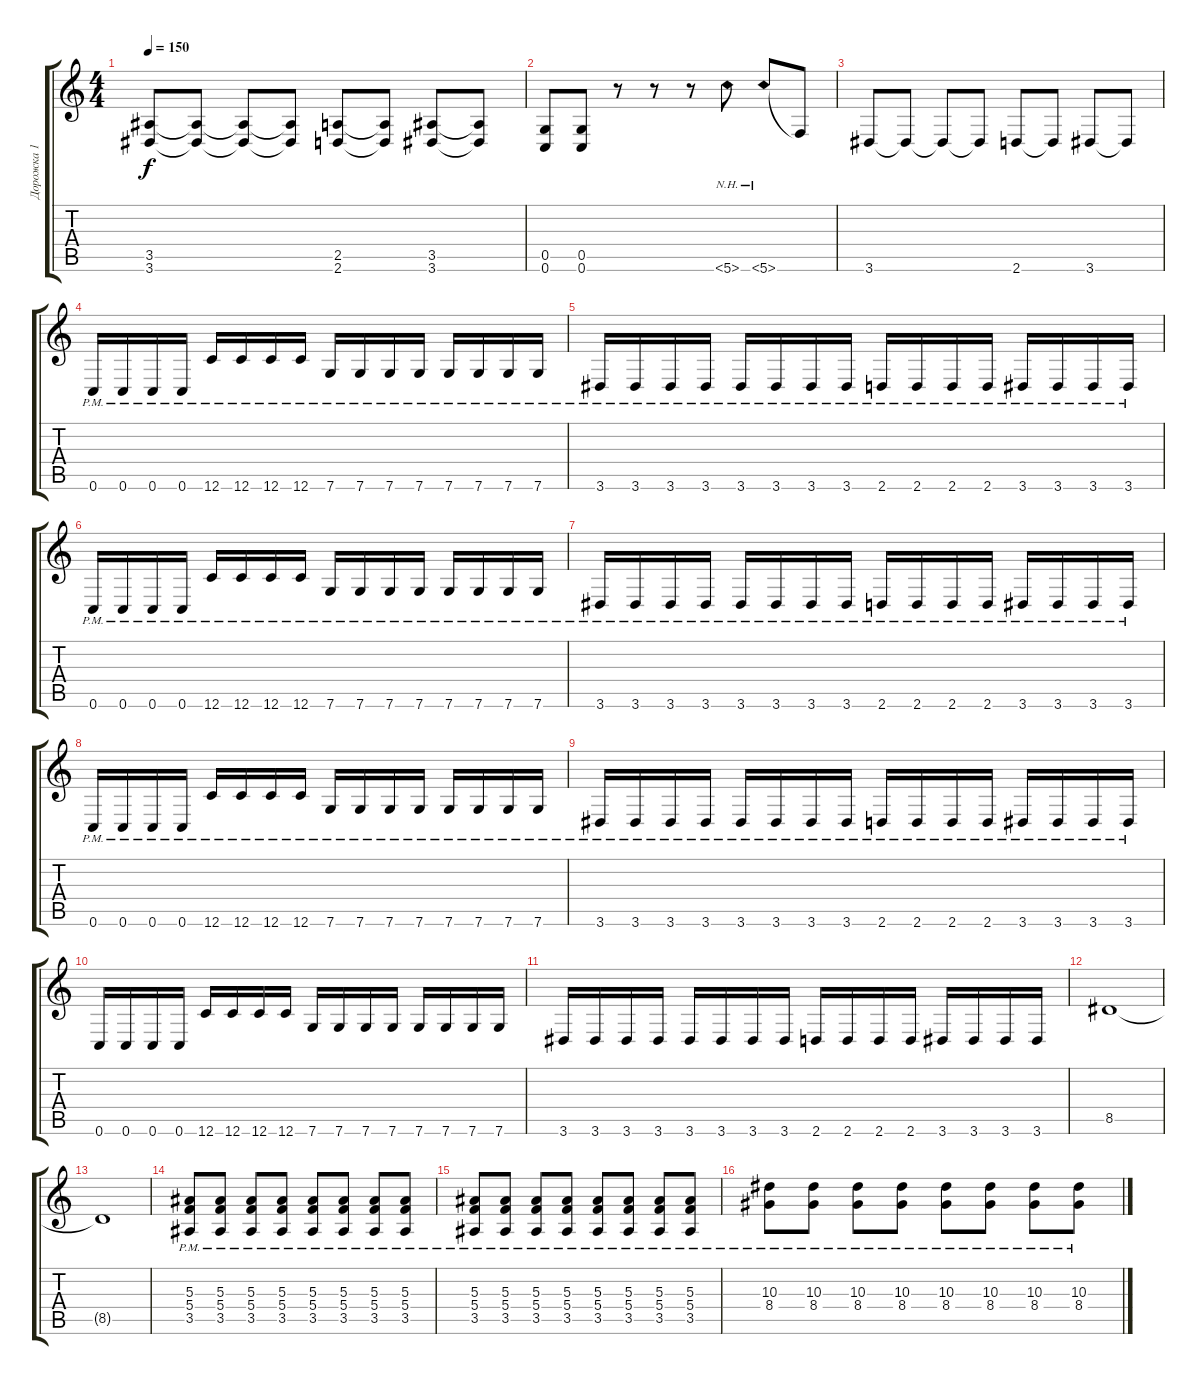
\track ("Дорожка 1" "Дорожка 1") {instrument distortionguitar}
\staff {score tabs}
\tuning (D4 A3 F3 C3 G2 C2) {hide}
\ts (4 4)
\tempo 150
\clef g2
\ks c
(3.5 3.6).8{dy f} (3.5{t} 3.6{t}).8 (3.5{t} 3.6{t}).8 (3.5{t} 3.6{t}).8 (2.5 2.6).8 (2.5{t} 2.6{t}).8 (3.5 3.6).8 (3.5{t} 3.6{t}).8 |
(0.5 0.6).8 (0.5 0.6).8 r.8 r.8 r.8 5.6{nh}.8 5.6{nh}.8 5.6{t}.8 |
3.6.8 3.6{t}.8 3.6{t}.8 3.6{t}.8 2.6.8 2.6{t}.8 3.6.8 3.6{t}.8 |
0.6{pm}.16 0.6{pm}.16 0.6{pm}.16 0.6{pm}.16 12.6{pm}.16 12.6{pm}.16 12.6{pm}.16 12.6{pm}.16 7.6{pm}.16 7.6{pm}.16 7.6{pm}.16 7.6{pm}.16 7.6{pm}.16 7.6{pm}.16 7.6{pm}.16 7.6{pm}.16 |
3.6{pm}.16 3.6{pm}.16 3.6{pm}.16 3.6{pm}.16 3.6{pm}.16 3.6{pm}.16 3.6{pm}.16 3.6{pm}.16 2.6{pm}.16 2.6{pm}.16 2.6{pm}.16 2.6{pm}.16 3.6{pm}.16 3.6{pm}.16 3.6{pm}.16 3.6{pm}.16 |
0.6{pm}.16 0.6{pm}.16 0.6{pm}.16 0.6{pm}.16 12.6{pm}.16 12.6{pm}.16 12.6{pm}.16 12.6{pm}.16 7.6{pm}.16 7.6{pm}.16 7.6{pm}.16 7.6{pm}.16 7.6{pm}.16 7.6{pm}.16 7.6{pm}.16 7.6{pm}.16 |
3.6{pm}.16 3.6{pm}.16 3.6{pm}.16 3.6{pm}.16 3.6{pm}.16 3.6{pm}.16 3.6{pm}.16 3.6{pm}.16 2.6{pm}.16 2.6{pm}.16 2.6{pm}.16 2.6{pm}.16 3.6{pm}.16 3.6{pm}.16 3.6{pm}.16 3.6{pm}.16 |
0.6{pm}.16 0.6{pm}.16 0.6{pm}.16 0.6{pm}.16 12.6{pm}.16 12.6{pm}.16 12.6{pm}.16 12.6{pm}.16 7.6{pm}.16 7.6{pm}.16 7.6{pm}.16 7.6{pm}.16 7.6{pm}.16 7.6{pm}.16 7.6{pm}.16 7.6{pm}.16 |
3.6{pm}.16 3.6{pm}.16 3.6{pm}.16 3.6{pm}.16 3.6{pm}.16 3.6{pm}.16 3.6{pm}.16 3.6{pm}.16 2.6{pm}.16 2.6{pm}.16 2.6{pm}.16 2.6{pm}.16 3.6{pm}.16 3.6{pm}.16 3.6{pm}.16 3.6{pm}.16 |
0.6.16 0.6.16 0.6.16 0.6.16 12.6.16 12.6.16 12.6.16 12.6.16 7.6.16 7.6.16 7.6.16 7.6.16 7.6.16 7.6.16 7.6.16 7.6.16 |
3.6.16 3.6.16 3.6.16 3.6.16 3.6.16 3.6.16 3.6.16 3.6.16 2.6.16 2.6.16 2.6.16 2.6.16 3.6.16 3.6.16 3.6.16 3.6.16 |
8.5.1 |
8.5{t}.1 |
(5.3{pm} 5.4{pm} 3.5{pm}).8{instrument distortionguitar} (5.3{pm} 5.4{pm} 3.5{pm}).8 (5.3{pm} 5.4{pm} 3.5{pm}).8 (5.3{pm} 5.4{pm} 3.5{pm}).8 (5.3{pm} 5.4{pm} 3.5{pm}).8 (5.3{pm} 5.4{pm} 3.5{pm}).8 (5.3{pm} 5.4{pm} 3.5{pm}).8 (5.3{pm} 5.4{pm} 3.5{pm}).8 |
(5.3{pm} 5.4{pm} 3.5{pm}).8 (5.3{pm} 5.4{pm} 3.5{pm}).8 (5.3{pm} 5.4{pm} 3.5{pm}).8 (5.3{pm} 5.4{pm} 3.5{pm}).8 (5.3{pm} 5.4{pm} 3.5{pm}).8 (5.3{pm} 5.4{pm} 3.5{pm}).8 (5.3{pm} 5.4{pm} 3.5{pm}).8 (5.3{pm} 5.4{pm} 3.5{pm}).8 |
(10.3{pm} 8.4{pm}).8 (10.3{pm} 8.4{pm}).8 (10.3{pm} 8.4{pm}).8 (10.3{pm} 8.4{pm}).8 (10.3{pm} 8.4{pm}).8 (10.3{pm} 8.4{pm}).8 (10.3{pm} 8.4{pm}).8 (10.3{pm} 8.4{pm}).8
